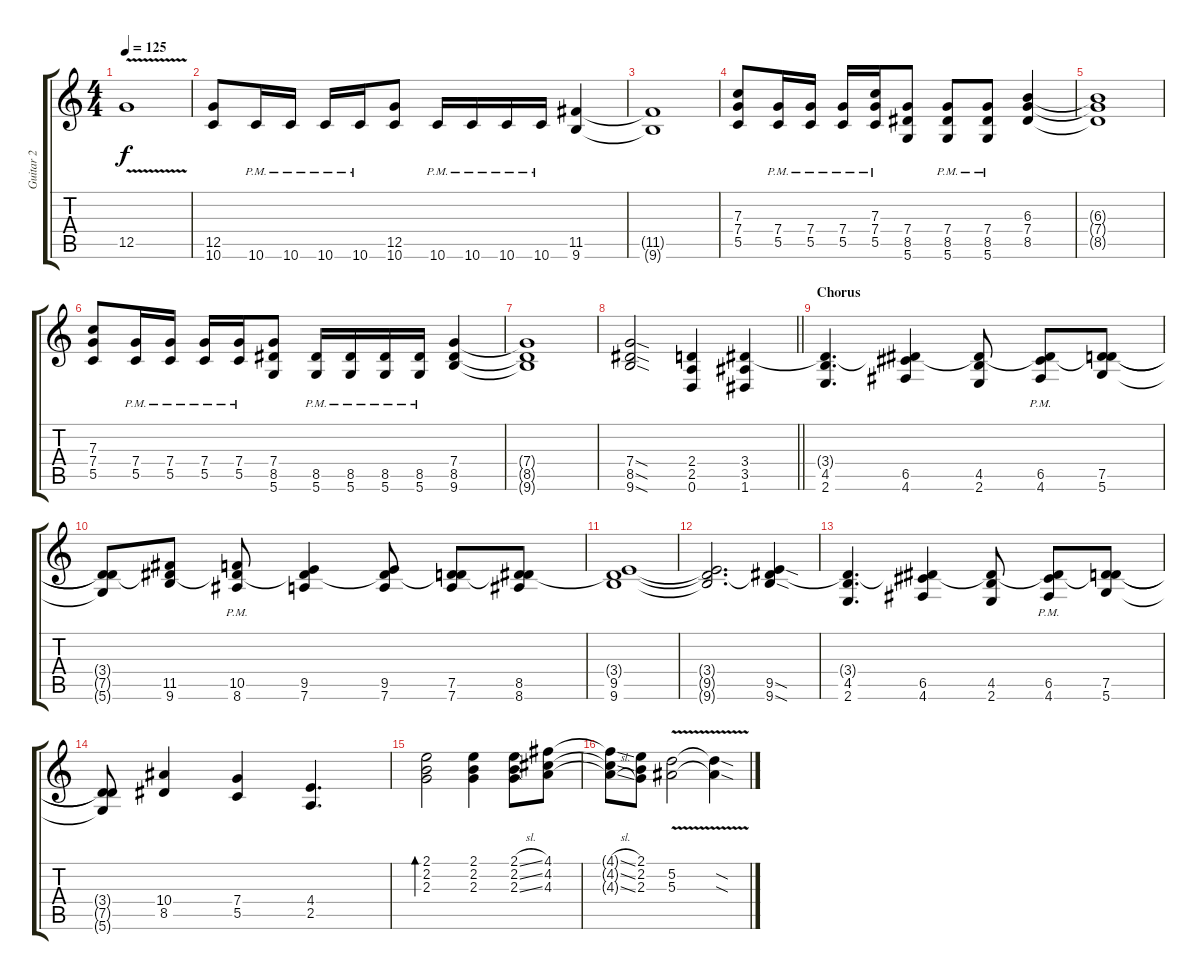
\track ("Guitar 2" "Guitar 2") {instrument overdrivenguitar}
\staff {score tabs}
\tuning (D4 A3 F3 C3 G2 D2) {hide}
\ts (4 4)
\tempo 125
\clef g2
\ks c
12.5{v}.1{dy f} |
(12.5 10.6).8 10.6{pm}.16 10.6{pm}.16 10.6{pm}.16 10.6{pm}.16 (12.5 10.6).8 10.6{pm}.16 10.6{pm}.16 10.6{pm}.16 10.6{pm}.16 (11.5 9.6).4 |
(11.5{t} 9.6{t}).1 |
(7.3 7.4 5.5).8 (7.4{pm} 5.5{pm}).16 (7.4{pm} 5.5{pm}).16 (7.4{pm} 5.5{pm}).16 (7.3{pm} 7.4{pm} 5.5{pm}).16 (7.4 8.5 5.6).8 (7.4{pm} 8.5{pm} 5.6{pm}).8 (7.4{pm} 8.5{pm} 5.6{pm}).8 (6.3 7.4 8.5).4 |
(6.3{t} 7.4{t} 8.5{t}).1 |
(7.3 7.4 5.5).8 (7.4{pm} 5.5{pm}).16 (7.4{pm} 5.5{pm}).16 (7.4{pm} 5.5{pm}).16 (7.4{pm} 5.5{pm}).16 (7.4 8.5 5.6).8 (8.5{pm} 5.6{pm}).16 (8.5{pm} 5.6{pm}).16 (8.5{pm} 5.6{pm}).16 (8.5{pm} 5.6{pm}).16 (7.4 8.5 9.6).4 |
(7.4{t} 8.5{t} 9.6{t}).1 |
\barLineRight lightlight
(7.4{sod} 8.5{sod} 9.6{sod}).2 (2.4 2.5 0.6).4 (3.4 3.5 1.6).4 |
\section ("" "Chorus")
(3.4{t} 4.5 2.6).4{d} (3.4{t} 6.5 4.6).4 (3.4{t} 4.5 2.6).8 (3.4{t} 6.5{pm} 4.6{pm}).8 (3.4{t} 7.5 5.6).8 |
(3.4{t} 7.5{t} 5.6{t}).8 (3.4{t} 11.5 9.6).8 (3.4{t} 10.5{pm} 8.6{pm}).8 (3.4{t} 9.5 7.6).4 (3.4{t} 9.5 7.6).8 (3.4{t} 7.5 7.6).8 (3.4{t} 8.5 8.6).8 |
(3.4{t} 9.5 9.6).1 |
(3.4{t} 9.5{t} 9.6{t}).2{d} (3.4{t} 9.5{sod} 9.6{sod}).4 |
(3.4{t} 4.5 2.6).4{d} (3.4{t} 6.5 4.6).4 (3.4{t} 4.5 2.6).8 (3.4{t} 6.5{pm} 4.6{pm}).8 (3.4{t} 7.5 5.6).8 |
(3.4{t} 7.5{t} 5.6{t}).8 (10.4 8.5).4 (7.4 5.5).4 (4.4 2.5).4{d} |
(2.1 2.2 2.3).2{bd 480} (2.1 2.2 2.3).4 (2.1{sl} 2.2{sl} 2.3{sl}).8 (4.1 4.2 4.3).8 |
(4.1{sl t} 4.2{sl t} 4.3{sl t}).8 (2.1 2.2 2.3).8 (5.2{v} 5.3{v}).2 (5.2{v sod t} 5.3{v sod t}).4
